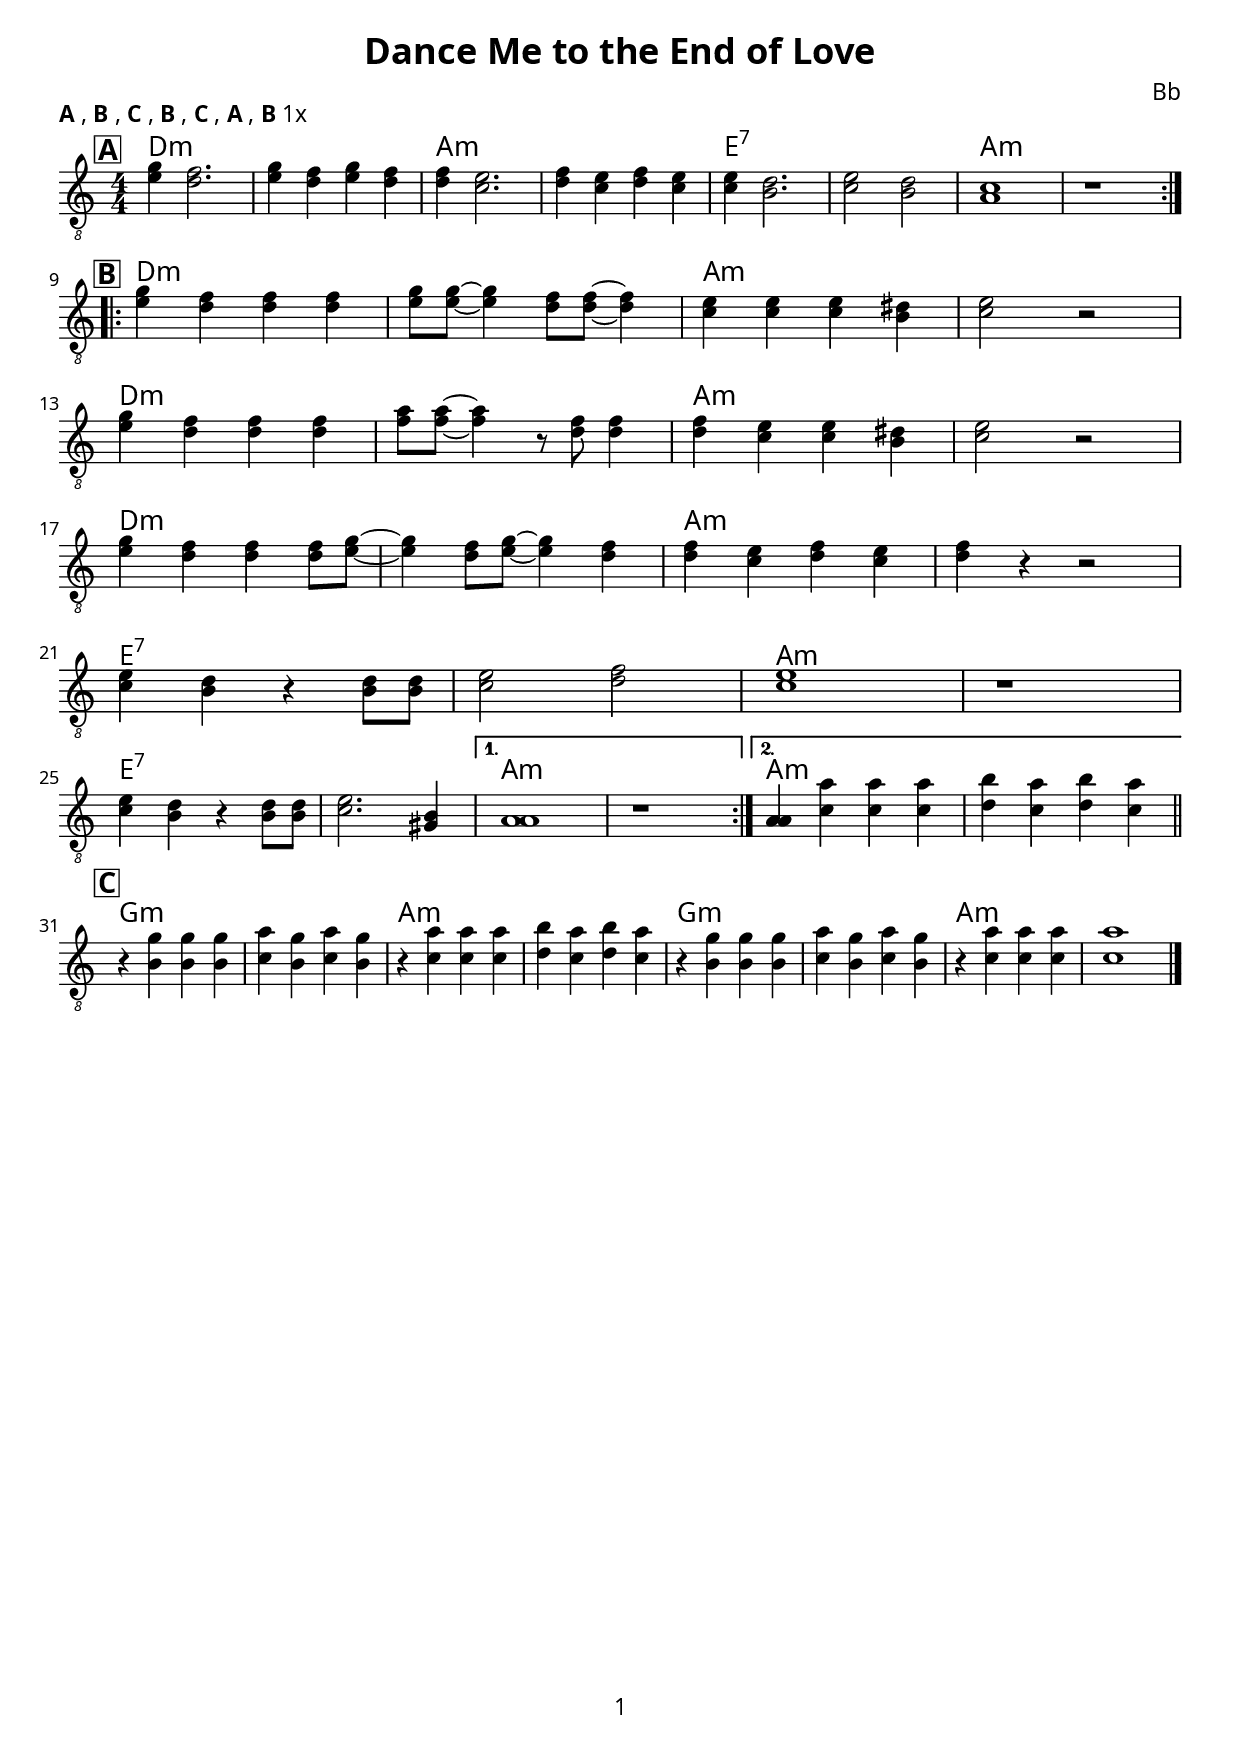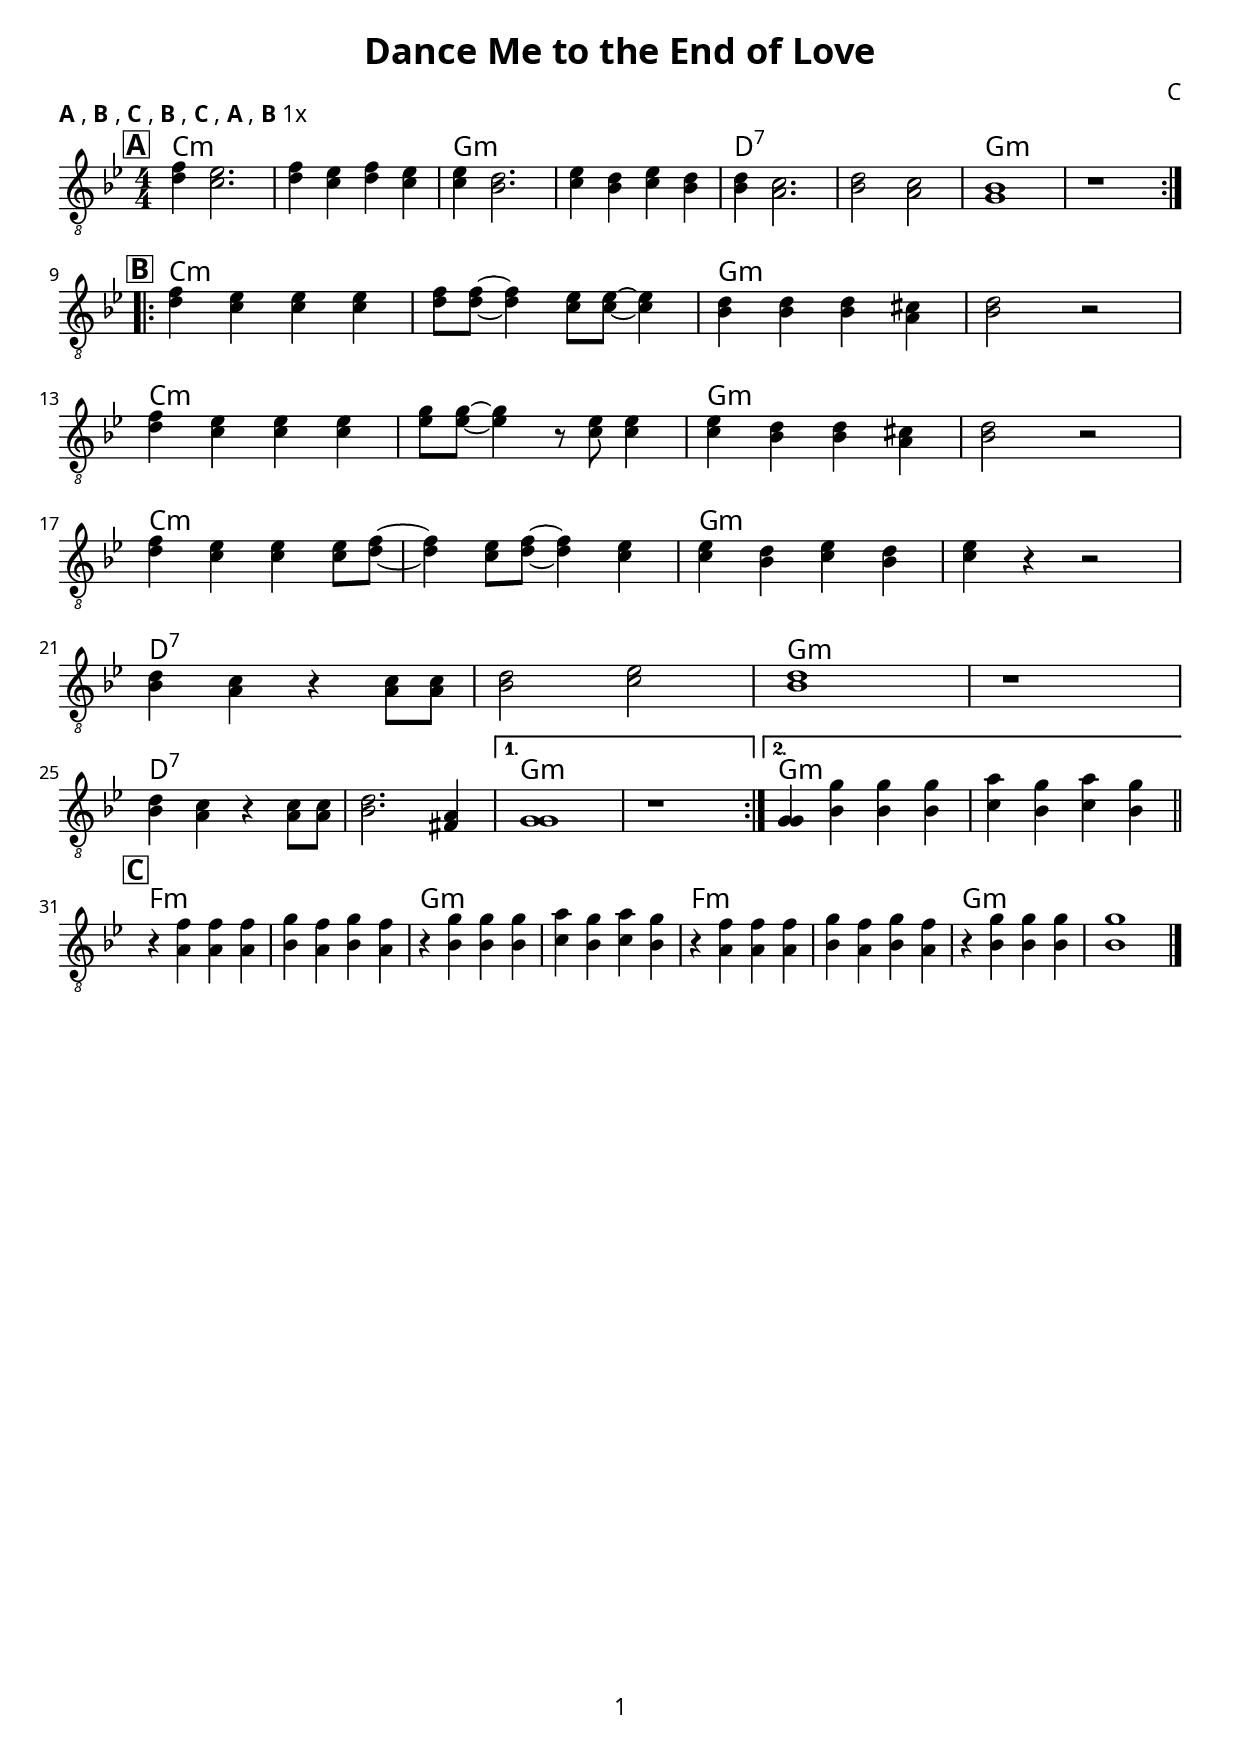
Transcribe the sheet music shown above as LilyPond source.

% {{{ PARAMETRI
  myTitle = "Dance Me to the End of Love"
  myKey = \key bes \major
  myTime = \time 4/4 
  myTempo =  #(ly:make-moment 190 4)

  struttura = \markup {
    \column {
        \line {\bold{A}, 
        \bold{B}, 
        \bold{C},
        \bold{B}, 
        \bold{C},
        \bold{A},
        \bold{B}1x
      }
    }
  }
% }}}

% INTESTAZIONE {{{
\version "2.18.2"

\header {
  title = \myTitle
}

\paper{
  print-first-page-number = ##t
  oddHeaderMarkup = \markup \null
  evenHeaderMarkup = \markup \null
  oddFooterMarkup = \markup {
    \fill-line {
      \on-the-fly \print-page-number-check-first
      \fromproperty #'page:page-number-string
    }
  }
  evenFooterMarkup = \oddFooterMarkup
  #(set-global-staff-size 10)
  myStaffSize = #20
  fonts = #(make-pango-font-tree
  "FontAwesome"
  "FontAwesome"
  "FontAwesome"
  (/ myStaffSize 20))
}

global = {
  \myKey
  \numericTimeSignature
  \myTime
  \set Score.markFormatter = #format-mark-box-alphabet
}
\layout {
  indent = #0
  \context { 
    \Staff \RemoveEmptyStaves 
    \override VerticalAxisGroup.remove-first = ##t
  }
}

toCoda = {
  % the align part
  \mark \markup { { \lower #1 "al  " { \musicglyph #"scripts.coda"} } } 
}
%}}}

% {{{ PARTE A
  temaA = {
    \repeat volta 2 {
      <d f>4 <c ees>2. | <d f>4 <c ees>4 <d f> <c ees> |
      <c ees> <bes d>2.| <c ees>4 <bes d> <c ees> <bes d> |
      <bes d> <a c>2. | <bes d>2 <a c> |
      <g bes>1 | r1 |
    } 
  }

  accordiA = \chordmode{
    \repeat volta 2{
      c1:m | c1:m | g1:m | g1:m |
      d1:7 | d1:7 | g1:m | g1:m |
    }
  }
  
  silenzioA =  {
    \repeat volta 2 {
      s1 | s1 | s1 |s1 |
      s1 | s1 | s1 |s1 |
    }
  }
% }}}

% {{{ PARTE B
  temaB = {
    \repeat volta 2 {
      f'4 ees ees ees | f8 f~ f4 ees8 ees8~ ees4 | d d d cis | d2 r2 | \break
      f4 ees ees ees | g8 g8~g4 r8 ees ees4 | ees d d cis | d2 r2 | \break
      f4 ees ees ees8 f8~ | f4 ees8 f8~ f4 ees4 | ees d ees d | ees4 r4 r2 | \break
      d4 c r c8 c | d2 ees | d1 | r1 | \break
      d4 c r c8 c | d2. fis,4 | 
    } 
    \alternative{
      { g1 | r1 | }
      { g4 g' g g | a g a g | }
    }
  }

  temaBdue = {
    \repeat volta 2 {
      d4 c c c | d8 d~ d4 c8 c8~ c4 | bes bes bes a | bes2 r2 | \break
      d4 c c c | ees8 ees8~ees4 r8 c c4 | c bes bes a | bes2 r2 | \break
      d4 c c c8 d8~ | d4 c8 d8~ d4 c4 | c bes c bes | c4 r4 r2 | \break
      bes4 a r a8 a | bes2 c | bes1 | r1 | \break
      bes4 a r a8 a | bes2. a4 | 
    } 
    \alternative{
      { g1 | r1 | }
      { g4 bes bes bes | c bes c bes |}
    }
  }

  accordiB = \chordmode{
    \repeat volta 2{
      c1:m | c1:m | g1:m | g1:m |
      c1:m | c1:m | g1:m | g1:m |
      c1:m | c1:m | g1:m | g1:m |
      d1:7 | d1:7 | g1:m | g1:m |
      d1:7 | d1:7 | 
    }
    \alternative{
      { g1:m | g1:m | }
      { g1:m | g1:m | }
    }
  }
% }}}

% {{{ PARTE C
  temaC = {
    r4 f' f f | g f g f | r4 g g g | a g a g |
    r4 f f f | g f g f | r4 g g g | g1 |
  }

  temaCdue = {
    r4 a, a a | bes a bes a | r4 bes bes bes | c bes c bes |
    r4 a a a | bes a bes a | r4 bes bes bes | bes1 |
  }

  accordiC = \chordmode{
      f1:m | f1:m | g1:m | g1:m |
      f1:m | f1:m | g1:m | g1:m |
  }
% }}}

% SCORE {{{
tema = \relative c' {
  \mark \default
  \temaA \break
  \mark \default
  \new Voice <<{\temaB} {\temaBdue}>>
  \bar "||"
  \break
  \mark \default
  \new Voice <<{\temaC} {\temaCdue}>>
  \bar "|."
}

chordsPart ={
  \new ChordNames {
    \set chordChanges = ##t
    \accordiA
    \accordiB
    \accordiC
  }
}

temaPart = \new Staff \with {
  instrumentName = ""
  midiInstrument = "piano"
} { \clef "treble_8" \global \tema }

scoreContent = << 
  \chordsPart
  \temaPart
  % \temaDuePart
>>
%}}}

% {{{ BOOKS
  \book{
    \bookOutputSuffix "C"
    \struttura
    \header{ composer="C" }
    \score {
      \scoreContent
      \layout {}
      \midi { \context { \Score tempoWholesPerMinute = #(ly:make-moment 190 4) } }
    }
  }

  \book{
    \struttura
    \header{ composer="C" }
    \header{ composer="Bb" }
    \bookOutputSuffix "Bb"
    \score { \transpose c d {\scoreContent} }
  }
% }}}
